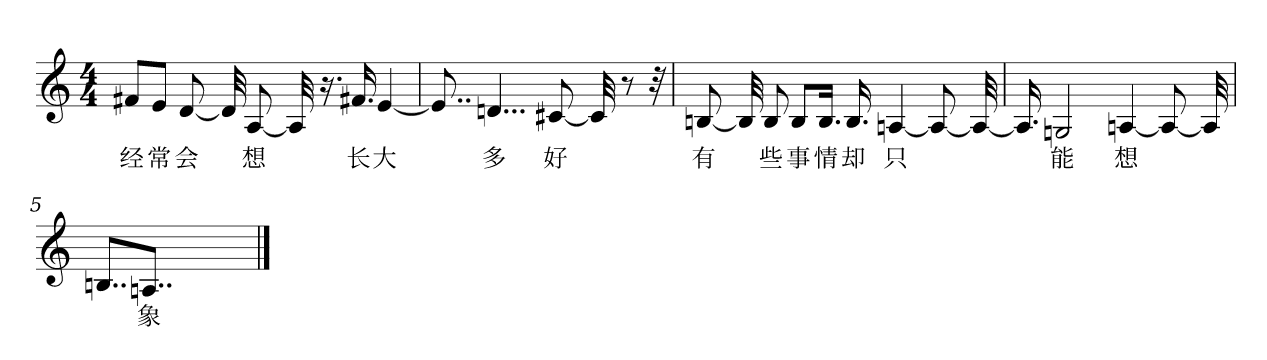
**kern	**text
*part1	*part1
*staff1	*staff1
*clefG2	*
*M4/4	*
*MM130	*
=1	=1
8f#X/L	经
8e/J	常
[8d	会
32d]	.
[8A	想
32A]	.
16.r	.
16.f#X	长
[4e	大
=2	=2
8..e]	.
4...dn	多
[8c#X	好
32c#]	.
8r	.
32r	.
=3	=3
[8Bn	有
32B]	.
8B	些
8B/L	事
16.B/Jk	情
16.B	却
[4An	只
8A_	.
32A_	.
=4	=4
16.A]	.
2Gn	能
[4An	想
8A_	.
32A]	.
=5	=5
8..Bn	.
8..AnJ	象
2ryy	.
16ryy	.
==	==
*-	*-
